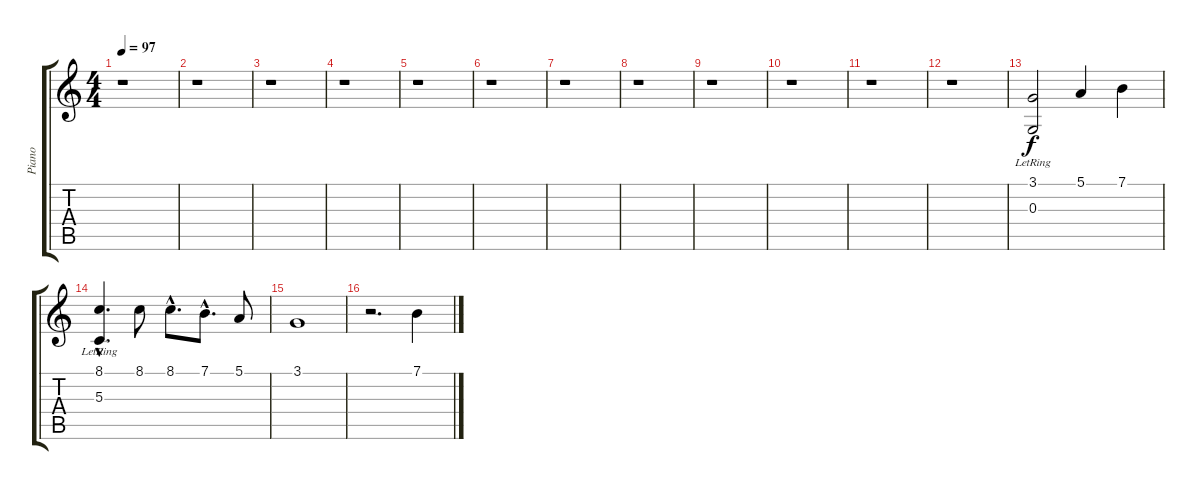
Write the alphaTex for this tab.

\track ("Piano" "Piano") {instrument brightacousticpiano}
\staff {score tabs}
\tuning (E4 B3 G3 D3 A2 D2) {hide}
\ts (4 4)
\tempo 97
\clef g2
\ks c
r.1{dy f} |
r.1 |
r.1 |
r.1 |
r.1 |
r.1 |
r.1 |
r.1 |
r.1 |
r.1 |
r.1 |
r.1 |
(3.1 0.3{lr}).2 5.1.4 7.1.4 |
(8.1{hac} 5.3{hac lr}).4{d} 8.1.8 8.1{hac}.8{d} 7.1{hac}.8{d} 5.1.8 |
3.1.1 |
r.2{d} 7.1.4
